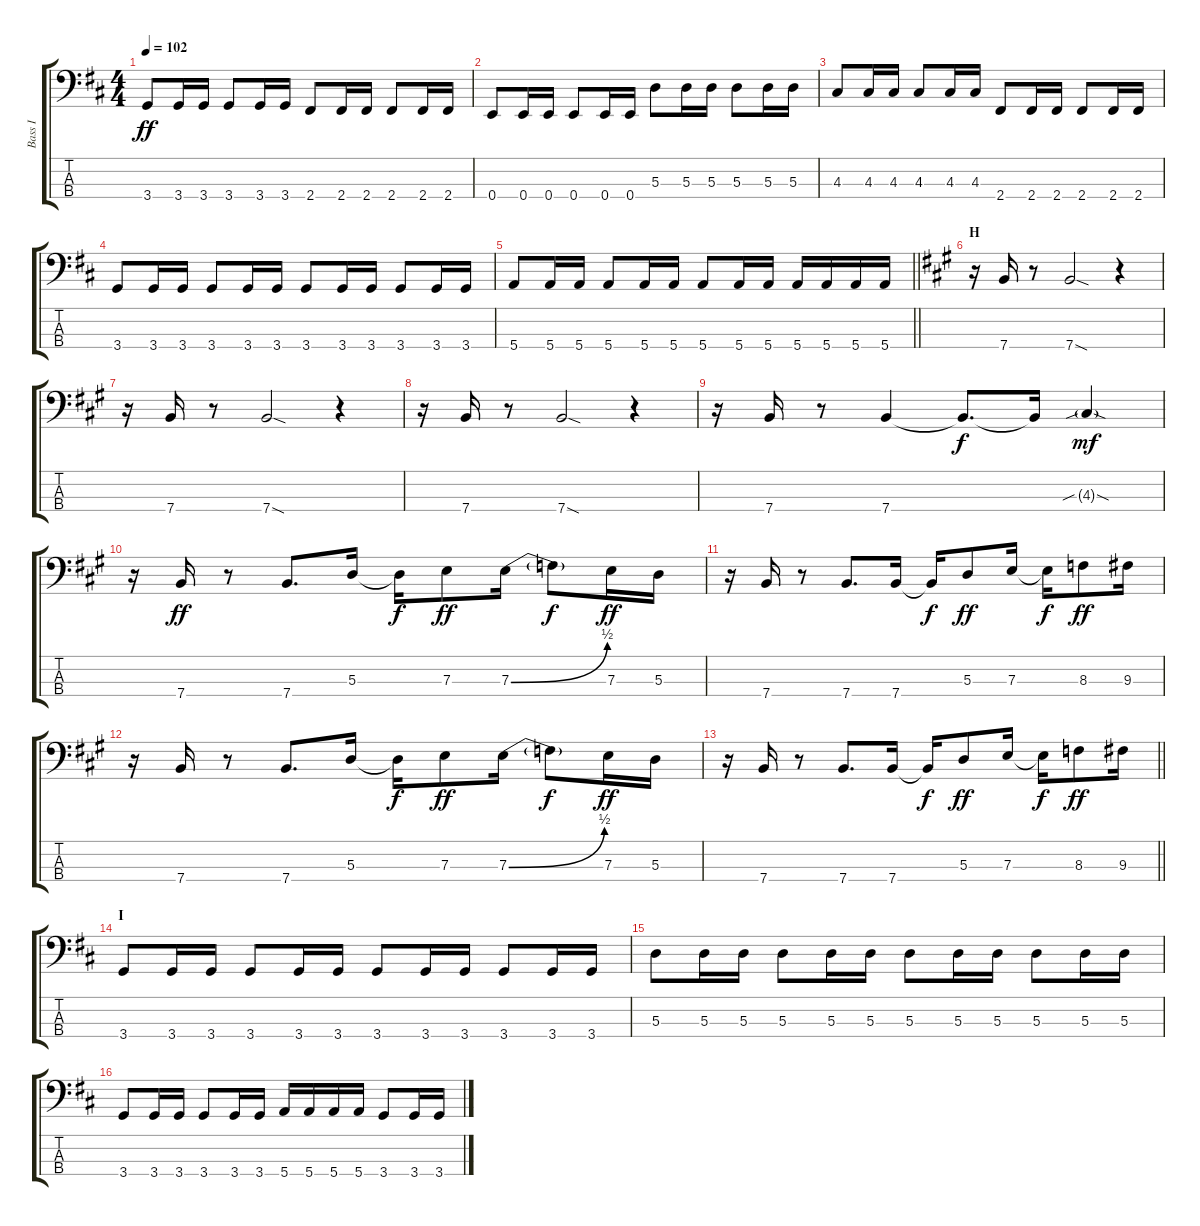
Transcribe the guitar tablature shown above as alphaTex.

\track ("Bass I" "Bass I") {instrument electricbassfinger}
\staff {score tabs}
\tuning (G2 D2 A1 E1) {hide}
\ts (4 4)
\tempo 102
\clef f4
\ks d
3.4.8{dy ff} 3.4.16 3.4.16 3.4.8 3.4.16 3.4.16 2.4.8 2.4.16 2.4.16 2.4.8 2.4.16 2.4.16 |
0.4.8 0.4.16 0.4.16 0.4.8 0.4.16 0.4.16 5.3.8 5.3.16 5.3.16 5.3.8 5.3.16 5.3.16 |
4.3.8 4.3.16 4.3.16 4.3.8 4.3.16 4.3.16 2.4.8 2.4.16 2.4.16 2.4.8 2.4.16 2.4.16 |
3.4.8 3.4.16 3.4.16 3.4.8 3.4.16 3.4.16 3.4.8 3.4.16 3.4.16 3.4.8 3.4.16 3.4.16 |
\barLineRight lightlight
5.4.8 5.4.16 5.4.16 5.4.8 5.4.16 5.4.16 5.4.8 5.4.16 5.4.16 5.4.16 5.4.16 5.4.16 5.4.16 |
\section ("" "H")
\ks a
r.16 7.4.16 r.8 7.4{sod}.2 r.4 |
r.16 7.4.16 r.8 7.4{sod}.2 r.4 |
r.16 7.4.16 r.8 7.4{sod}.2 r.4 |
r.16 7.4.16 r.8 7.4.4 7.4{t}.8{d dy f} 7.4{t}.16 4.3{sib sod g}.4{dy mf} |
r.16 7.4.16{dy ff} r.8 7.4.8{d} 5.3.16 5.3{t}.16{dy f} 7.3.8{dy ff} 7.3{be (bend 0 0 60 2)}.16 7.3{t}.8{dy f} 7.3.16{dy ff} 5.3.16 |
r.16 7.4.16 r.8 7.4.8{d} 7.4.16 7.4{t}.16{dy f} 5.3.8{dy ff} 7.3.16 7.3{t}.16{dy f} 8.3.8{dy ff} 9.3.16 |
r.16 7.4.16 r.8 7.4.8{d} 5.3.16 5.3{t}.16{dy f} 7.3.8{dy ff} 7.3{be (bend 0 0 60 2)}.16 7.3{t}.8{dy f} 7.3.16{dy ff} 5.3.16 |
\barLineRight lightlight
r.16 7.4.16 r.8 7.4.8{d} 7.4.16 7.4{t}.16{dy f} 5.3.8{dy ff} 7.3.16 7.3{t}.16{dy f} 8.3.8{dy ff} 9.3.16 |
\section ("" "I")
\ks d
3.4.8 3.4.16 3.4.16 3.4.8 3.4.16 3.4.16 3.4.8 3.4.16 3.4.16 3.4.8 3.4.16 3.4.16 |
5.3.8 5.3.16 5.3.16 5.3.8 5.3.16 5.3.16 5.3.8 5.3.16 5.3.16 5.3.8 5.3.16 5.3.16 |
3.4.8 3.4.16 3.4.16 3.4.8 3.4.16 3.4.16 5.4.16 5.4.16 5.4.16 5.4.16 3.4.8 3.4.16 3.4.16
